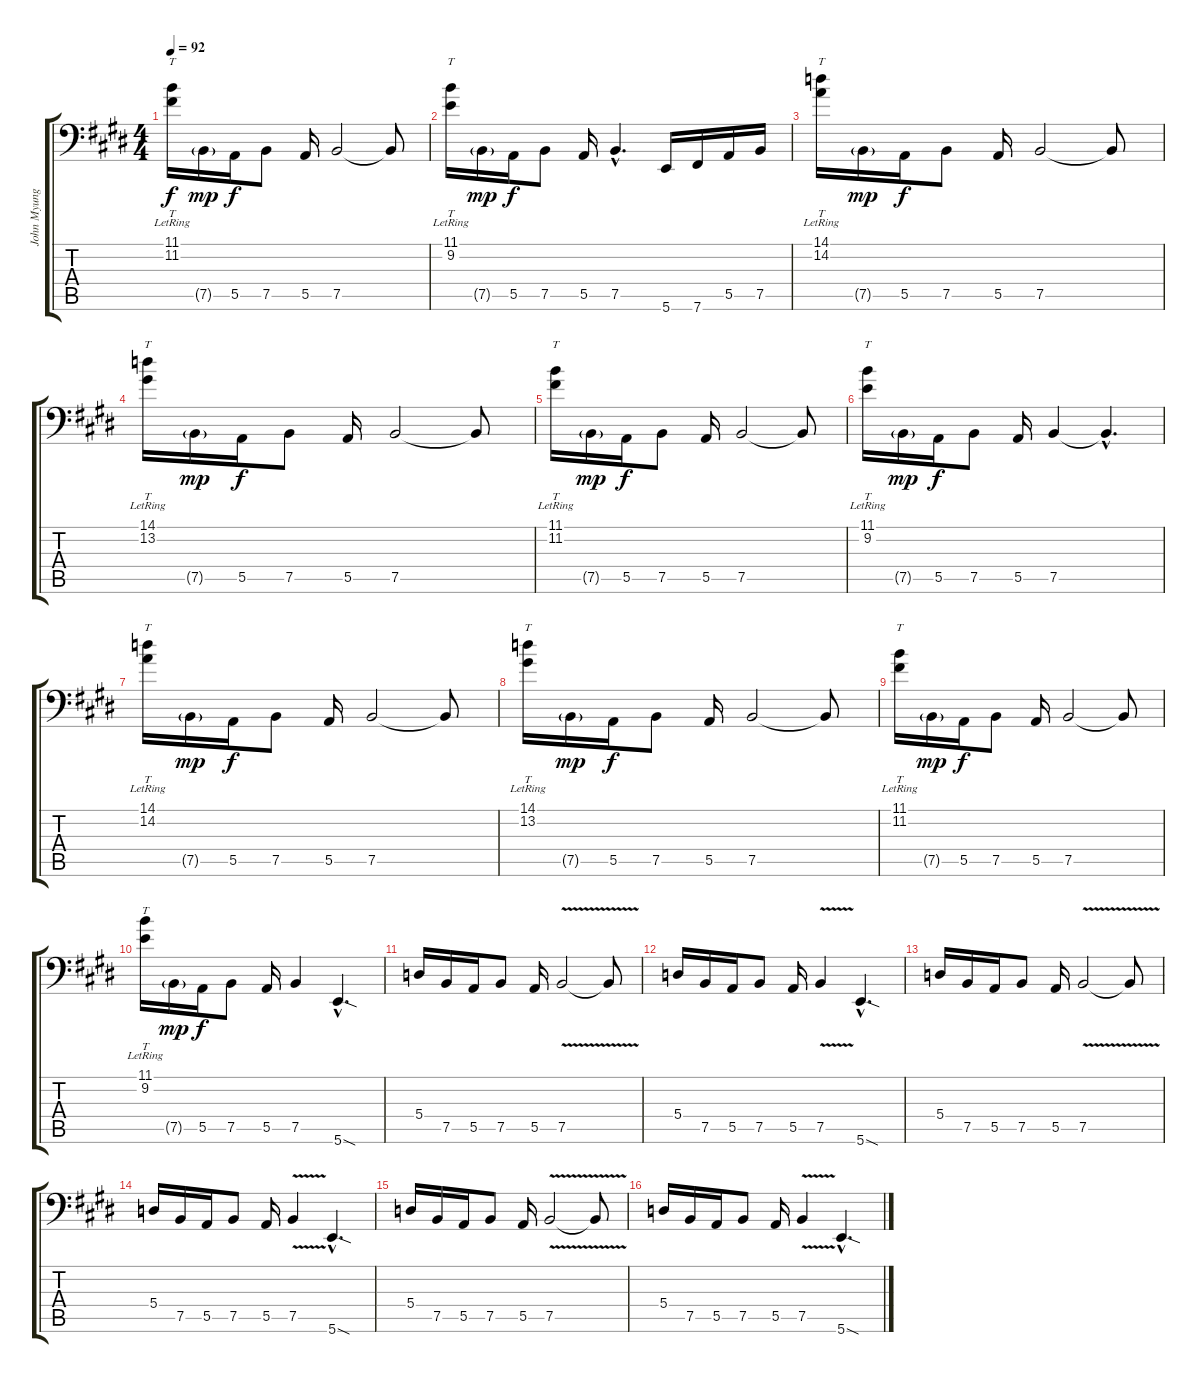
\track ("John Myung" "John Myung") {instrument electricbassfinger}
\staff {score tabs}
\tuning (C3 G2 D2 A1 E1 B0) {hide}
\ts (4 4)
\tempo 92
\clef f4
\ks e
(11.1{lr} 11.2{lr}).16{tt dy f} 7.5{g}.16{dy mp} 5.5.16{dy f} 7.5.8 5.5.16 7.5.2 7.5{t}.8 |
(11.1{lr} 9.2{lr}).16{tt} 7.5{g}.16{dy mp} 5.5.16{dy f} 7.5.8 5.5.16 7.5{hac}.4{d} 5.6.16 7.6.16 5.5.16 7.5.16 |
(14.1{lr} 14.2{lr}).16{tt} 7.5{g}.16{dy mp} 5.5.16{dy f} 7.5.8 5.5.16 7.5.2 7.5{t}.8 |
(14.1{lr} 13.2{lr}).16{tt} 7.5{g}.16{dy mp} 5.5.16{dy f} 7.5.8 5.5.16 7.5.2 7.5{t}.8 |
(11.1{lr} 11.2{lr}).16{tt} 7.5{g}.16{dy mp} 5.5.16{dy f} 7.5.8 5.5.16 7.5.2 7.5{t}.8 |
(11.1{lr} 9.2{lr}).16{tt} 7.5{g}.16{dy mp} 5.5.16{dy f} 7.5.8 5.5.16 7.5.4 7.5{hac t}.4{d} |
(14.1{lr} 14.2{lr}).16{tt} 7.5{g}.16{dy mp} 5.5.16{dy f} 7.5.8 5.5.16 7.5.2 7.5{t}.8 |
(14.1{lr} 13.2{lr}).16{tt} 7.5{g}.16{dy mp} 5.5.16{dy f} 7.5.8 5.5.16 7.5.2 7.5{t}.8 |
(11.1{lr} 11.2{lr}).16{tt} 7.5{g}.16{dy mp} 5.5.16{dy f} 7.5.8 5.5.16 7.5.2 7.5{t}.8 |
(11.1{lr} 9.2{lr}).16{tt} 7.5{g}.16{dy mp} 5.5.16{dy f} 7.5.8 5.5.16 7.5.4 5.6{sod hac}.4{d} |
5.4.16{volume 16 instrument electricbassfinger} 7.5.16 5.5.16 7.5.8 5.5.16 7.5{v}.2 7.5{t}.8 |
5.4.16 7.5.16 5.5.16 7.5.8 5.5.16 7.5{v}.4 5.6{sod hac}.4{d} |
5.4.16 7.5.16 5.5.16 7.5.8 5.5.16 7.5{v}.2 7.5{t}.8 |
5.4.16 7.5.16 5.5.16 7.5.8 5.5.16 7.5{v}.4 5.6{sod hac}.4{d} |
5.4.16 7.5.16 5.5.16 7.5.8 5.5.16 7.5{v}.2 7.5{t}.8 |
5.4.16 7.5.16 5.5.16 7.5.8 5.5.16 7.5{v}.4 5.6{sod hac}.4{d}
